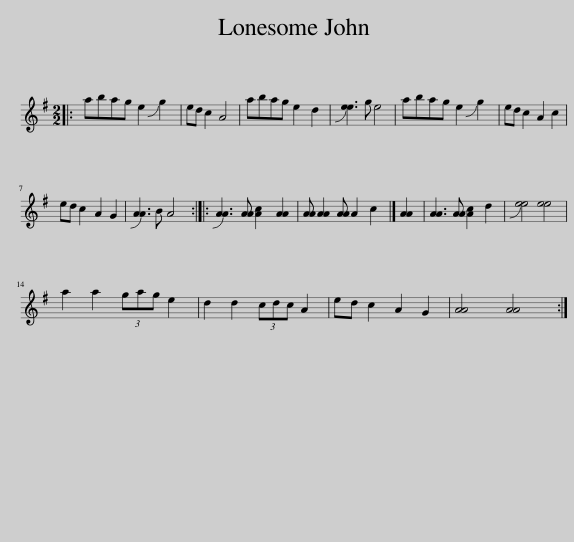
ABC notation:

X:1
L:1/8
M:2/2
I:linebreak $
K:G
V:1 treble
V:1
|: abag e2 !slide!g2 | ed c2 A4 | abag e2 d2 | !slide![ee]3 g e4 | abag e2 !slide!g2 | %5
 ed c2 A2 c2 |$ ed c2 A2 G2 | !slide![AA]3 B A4 :: !slide![AA]3 [AA] [Ac]2 [AA]2 | [AA] [AA]2 [AA] A2 c2 |] %10
 [AA]2 | [AA]3 [AA] [Ac]2 d2 | !slide![ee]4 [ee]4 |$ a2 a2 (3gag e2 | d2 d2 (3cdc A2 | %15
 ed c2 A2 G2 | [AA]4 [AA]4 :| %17
